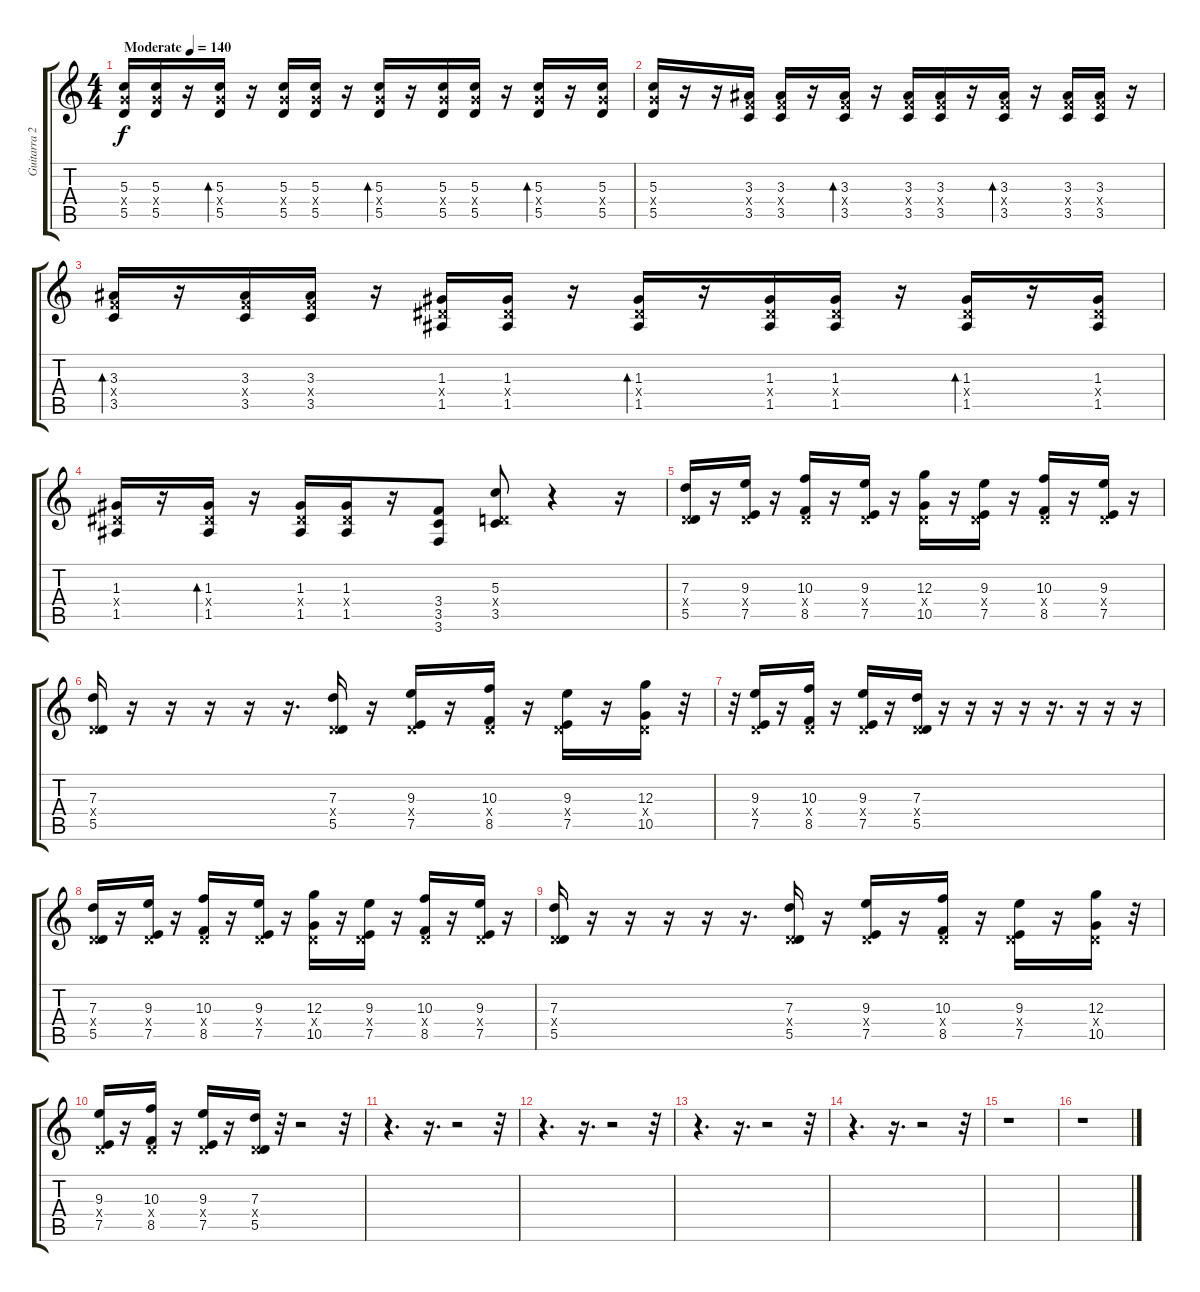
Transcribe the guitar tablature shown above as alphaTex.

\track ("Guitarra 2" "Guitarra 2") {instrument distortionguitar}
\staff {score tabs}
\tuning (E4 B3 G3 D3 A2 D2) {hide}
\ts (4 4)
\tempo (140 "Moderate")
\clef g2
\ks c
(5.3 5.4{x} 5.5).16{dy f instrument distortionguitar} (5.3 5.4{x} 5.5).16 r.16 (5.3 5.4{x} 5.5).16{bd 60} r.16 (5.3 5.4{x} 5.5).16 (5.3 5.4{x} 5.5).16 r.16 (5.3 5.4{x} 5.5).16{bd 60} r.16 (5.3 5.4{x} 5.5).16 (5.3 5.4{x} 5.5).16 r.16 (5.3 5.4{x} 5.5).16{bd 60} r.16 (5.3 5.4{x} 5.5).16 |
(5.3 5.4{x} 5.5).16 r.16 r.16 (3.3 3.4{x} 3.5).16 (3.3 3.4{x} 3.5).16 r.16 (3.3 3.4{x} 3.5).16{bd 60} r.16 (3.3 3.4{x} 3.5).16 (3.3 3.4{x} 3.5).16 r.16 (3.3 3.4{x} 3.5).16{bd 60} r.16 (3.3 3.4{x} 3.5).16 (3.3 3.4{x} 3.5).16 r.16 |
(3.3 3.4{x} 3.5).16{bd 60} r.16 (3.3 3.4{x} 3.5).16 (3.3 3.4{x} 3.5).16 r.16 (1.3 1.4{x} 1.5).16 (1.3 1.4{x} 1.5).16 r.16 (1.3 1.4{x} 1.5).16{bd 60} r.16 (1.3 1.4{x} 1.5).16 (1.3 1.4{x} 1.5).16 r.16 (1.3 1.4{x} 1.5).16{bd 60} r.16 (1.3 1.4{x} 1.5).16 |
(1.3 1.4{x} 1.5).16 r.16 (1.3 1.4{x} 1.5).16{bd 60} r.16 (1.3 1.4{x} 1.5).16 (1.3 1.4{x} 1.5).16 r.16 (3.4 3.5 3.6).8 (5.3 0.4{x} 3.5).8 r.4 r.16 |
(7.3 0.4{x} 5.5).16 r.16 (9.3 0.4{x} 7.5).16 r.16 (10.3 0.4{x} 8.5).16 r.16 (9.3 0.4{x} 7.5).16 r.16 (12.3 0.4{x} 10.5).16 r.16 (9.3 0.4{x} 7.5).16 r.16 (10.3 0.4{x} 8.5).16 r.16 (9.3 0.4{x} 7.5).16 r.16 |
(7.3 0.4{x} 5.5).16 r.16 r.16 r.16 r.16 r.16{d} (7.3 0.4{x} 5.5).16 r.16 (9.3 0.4{x} 7.5).16 r.16 (10.3 0.4{x} 8.5).16 r.16 (9.3 0.4{x} 7.5).16 r.16 (12.3 0.4{x} 10.5).16 r.32 |
r.32 (9.3 0.4{x} 7.5).16 r.16 (10.3 0.4{x} 8.5).16 r.16 (9.3 0.4{x} 7.5).16 r.16 (7.3 0.4{x} 5.5).16 r.16 r.16 r.16 r.16 r.16{d} r.16 r.16 r.16 |
(7.3 0.4{x} 5.5).16 r.16 (9.3 0.4{x} 7.5).16 r.16 (10.3 0.4{x} 8.5).16 r.16 (9.3 0.4{x} 7.5).16 r.16 (12.3 0.4{x} 10.5).16 r.16 (9.3 0.4{x} 7.5).16 r.16 (10.3 0.4{x} 8.5).16 r.16 (9.3 0.4{x} 7.5).16 r.16 |
(7.3 0.4{x} 5.5).16 r.16 r.16 r.16 r.16 r.16{d} (7.3 0.4{x} 5.5).16 r.16 (9.3 0.4{x} 7.5).16 r.16 (10.3 0.4{x} 8.5).16 r.16 (9.3 0.4{x} 7.5).16 r.16 (12.3 0.4{x} 10.5).16 r.32 |
(9.3 0.4{x} 7.5).16 r.16 (10.3 0.4{x} 8.5).16 r.16 (9.3 0.4{x} 7.5).16 r.16 (7.3 0.4{x} 5.5).16 r.32 r.2 r.32 |
r.4{d} r.16{d} r.2 r.32 |
r.4{d} r.16{d} r.2 r.32 |
r.4{d} r.16{d} r.2 r.32 |
r.4{d} r.16{d} r.2 r.32 |
r.1 |
r.1
